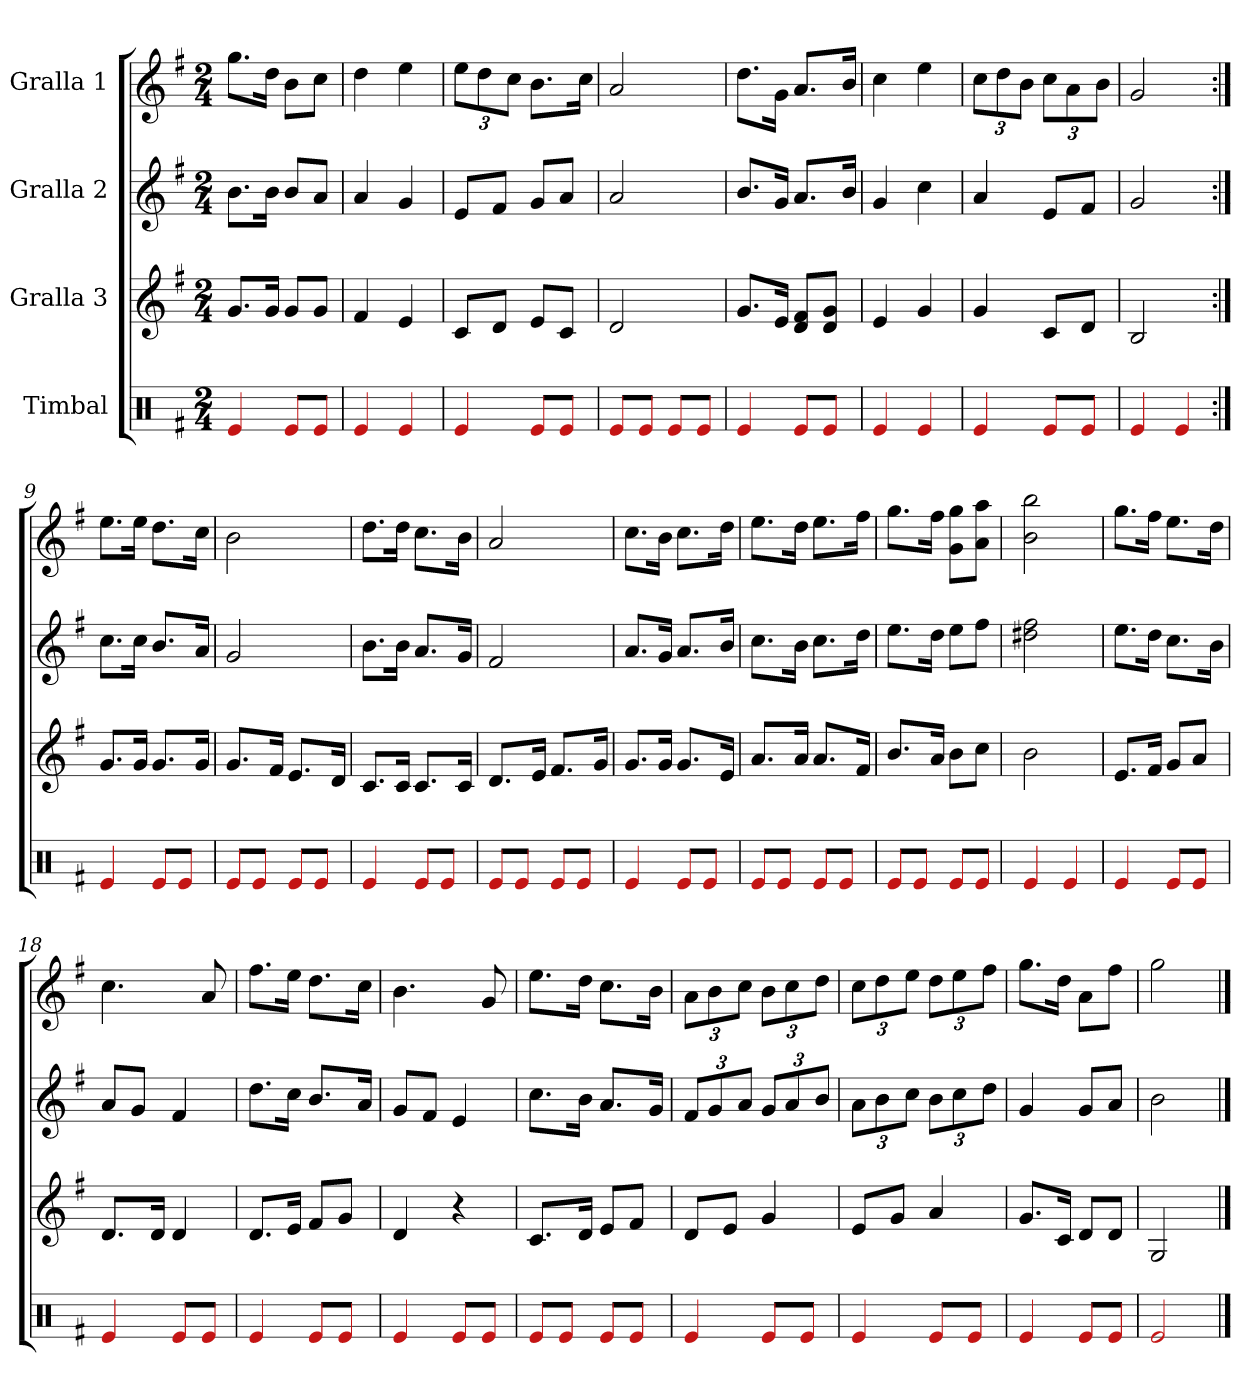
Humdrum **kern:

**kern	**kern	**kern	**kern
*part4	*part3	*part2	*part1
*staff4	*staff3	*staff2	*staff1
*I"Timbal	*I"Gralla 3	*I"Gralla 2	*I"Gralla 1
*clefX	*clefG2	*clefG2	*clefG2
*k[f#]	*k[f#]	*k[f#]	*k[f#]
*M2/4	*M2/4	*M2/4	*M2/4
=1	=1	=1	=1
4e	8.g/L	8.b\L	8.gg\L
.	16g/Jk	16b\Jk	16dd\Jk
8e/L	8g/L	8b/L	8b\L
8e/J	8g/J	8a/J	8cc\J
=2	=2	=2	=2
4e	4f#	4a	4dd
4e	4e	4g	4ee
=3	=3	=3	=3
4e	8c/L	8e/L	12ee\L
.	.	.	12dd\
.	8d/J	8f#/J	.
.	.	.	12cc\J
8e/L	8e/L	8g/L	8.b\L
8e/J	8c/J	8a/J	.
.	.	.	16cc\Jk
=4	=4	=4	=4
8e/L	2d	2a	2a
8e/J	.	.	.
8e/L	.	.	.
8e/J	.	.	.
=5	=5	=5	=5
4e	8.g/L	8.b/L	8.dd\L
.	16e/Jk	16g/Jk	16g\Jk
8e/L	8d/ 8f#/L	8.a/L	8.a/L
8e/J	8g/ 8d/J	.	.
.	.	16b/Jk	16b/Jk
=6	=6	=6	=6
4e	4e	4g	4cc
4e	4g	4cc	4ee
=7	=7	=7	=7
4e	4g	4a	12cc\L
.	.	.	12dd\
.	.	.	12b\J
8e/L	8c/L	8e/L	12cc\L
.	.	.	12a\
8e/J	8d/J	8f#/J	.
.	.	.	12b\J
=8	=8	=8	=8
4e	2B	2g	2g
4e	.	.	.
=9:|!	=9:|!	=9:|!	=9:|!
4e	8.g/L	8.cc\L	8.ee\L
.	16g/Jk	16cc\Jk	16ee\Jk
8e/L	8.g/L	8.b/L	8.dd\L
8e/J	.	.	.
.	16g/Jk	16a/Jk	16cc\Jk
=10	=10	=10	=10
8e/L	8.g/L	2g	2b
8e/J	.	.	.
.	16f#/Jk	.	.
8e/L	8.e/L	.	.
8e/J	.	.	.
.	16d/Jk	.	.
=11	=11	=11	=11
4e	8.c/L	8.b\L	8.dd\L
.	16c/Jk	16b\Jk	16dd\Jk
8e/L	8.c/L	8.a/L	8.cc\L
8e/J	.	.	.
.	16c/Jk	16g/Jk	16b\Jk
=12	=12	=12	=12
8e/L	8.d/L	2f#	2a
8e/J	.	.	.
.	16e/Jk	.	.
8e/L	8.f#/L	.	.
8e/J	.	.	.
.	16g/Jk	.	.
=13	=13	=13	=13
4e	8.g/L	8.a/L	8.cc\L
.	16g/Jk	16g/Jk	16b\Jk
8e/L	8.g/L	8.a/L	8.cc\L
8e/J	.	.	.
.	16e/Jk	16b/Jk	16dd\Jk
=14	=14	=14	=14
8e/L	8.a/L	8.cc\L	8.ee\L
8e/J	.	.	.
.	16a/Jk	16b\Jk	16dd\Jk
8e/L	8.a/L	8.cc\L	8.ee\L
8e/J	.	.	.
.	16f#/Jk	16dd\Jk	16ff#\Jk
=15	=15	=15	=15
8e/L	8.b/L	8.ee\L	8.gg\L
8e/J	.	.	.
.	16a/Jk	16dd\Jk	16ff#\Jk
8e/L	8b\L	8ee\L	8g\ 8gg\L
8e/J	8cc\J	8ff#\J	8a\ 8aa\J
=16	=16	=16	=16
4e	2b	2dd# 2ff#	2b 2bb
4e	.	.	.
=17	=17	=17	=17
4e	8.e/L	8.ee\L	8.gg\L
.	16f#/Jk	16dd\Jk	16ff#\Jk
8e/L	8g/L	8.cc\L	8.ee\L
8e/J	8a/J	.	.
.	.	16b\Jk	16dd\Jk
=18	=18	=18	=18
4e	8.d/L	8a/L	4.cc
.	.	8g/J	.
.	16d/Jk	.	.
8e/L	4d	4f#	.
8e/J	.	.	8a
=19	=19	=19	=19
4e	8.d/L	8.dd\L	8.ff#\L
.	16e/Jk	16cc\Jk	16ee\Jk
8e/L	8f#/L	8.b/L	8.dd\L
8e/J	8g/J	.	.
.	.	16a/Jk	16cc\Jk
=20	=20	=20	=20
4e	4d	8g/L	4.b
.	.	8f#/J	.
8e/L	4r	4e	.
8e/J	.	.	8g
=21	=21	=21	=21
8e/L	8.c/L	8.cc\L	8.ee\L
8e/J	.	.	.
.	16d/Jk	16b\Jk	16dd\Jk
8e/L	8e/L	8.a/L	8.cc\L
8e/J	8f#/J	.	.
.	.	16g/Jk	16b\Jk
=22	=22	=22	=22
4e	8d/L	12f#/L	12a\L
.	.	12g/	12b\
.	8e/J	.	.
.	.	12a/J	12cc\J
8e/L	4g	12g/L	12b\L
.	.	12a/	12cc\
8e/J	.	.	.
.	.	12b/J	12dd\J
=23	=23	=23	=23
4e	8e/L	12a\L	12cc\L
.	.	12b\	12dd\
.	8g/J	.	.
.	.	12cc\J	12ee\J
8e/L	4a	12b\L	12dd\L
.	.	12cc\	12ee\
8e/J	.	.	.
.	.	12dd\J	12ff#\J
=24	=24	=24	=24
4e	8.g/L	4g	8.gg\L
.	16c/Jk	.	16dd\Jk
8e/L	8d/L	8g/L	8a\L
8e/J	8d/J	8a/J	8ff#\J
=25	=25	=25	=25
2e	2G	2b	2gg
==	==	==	==
*-	*-	*-	*-
